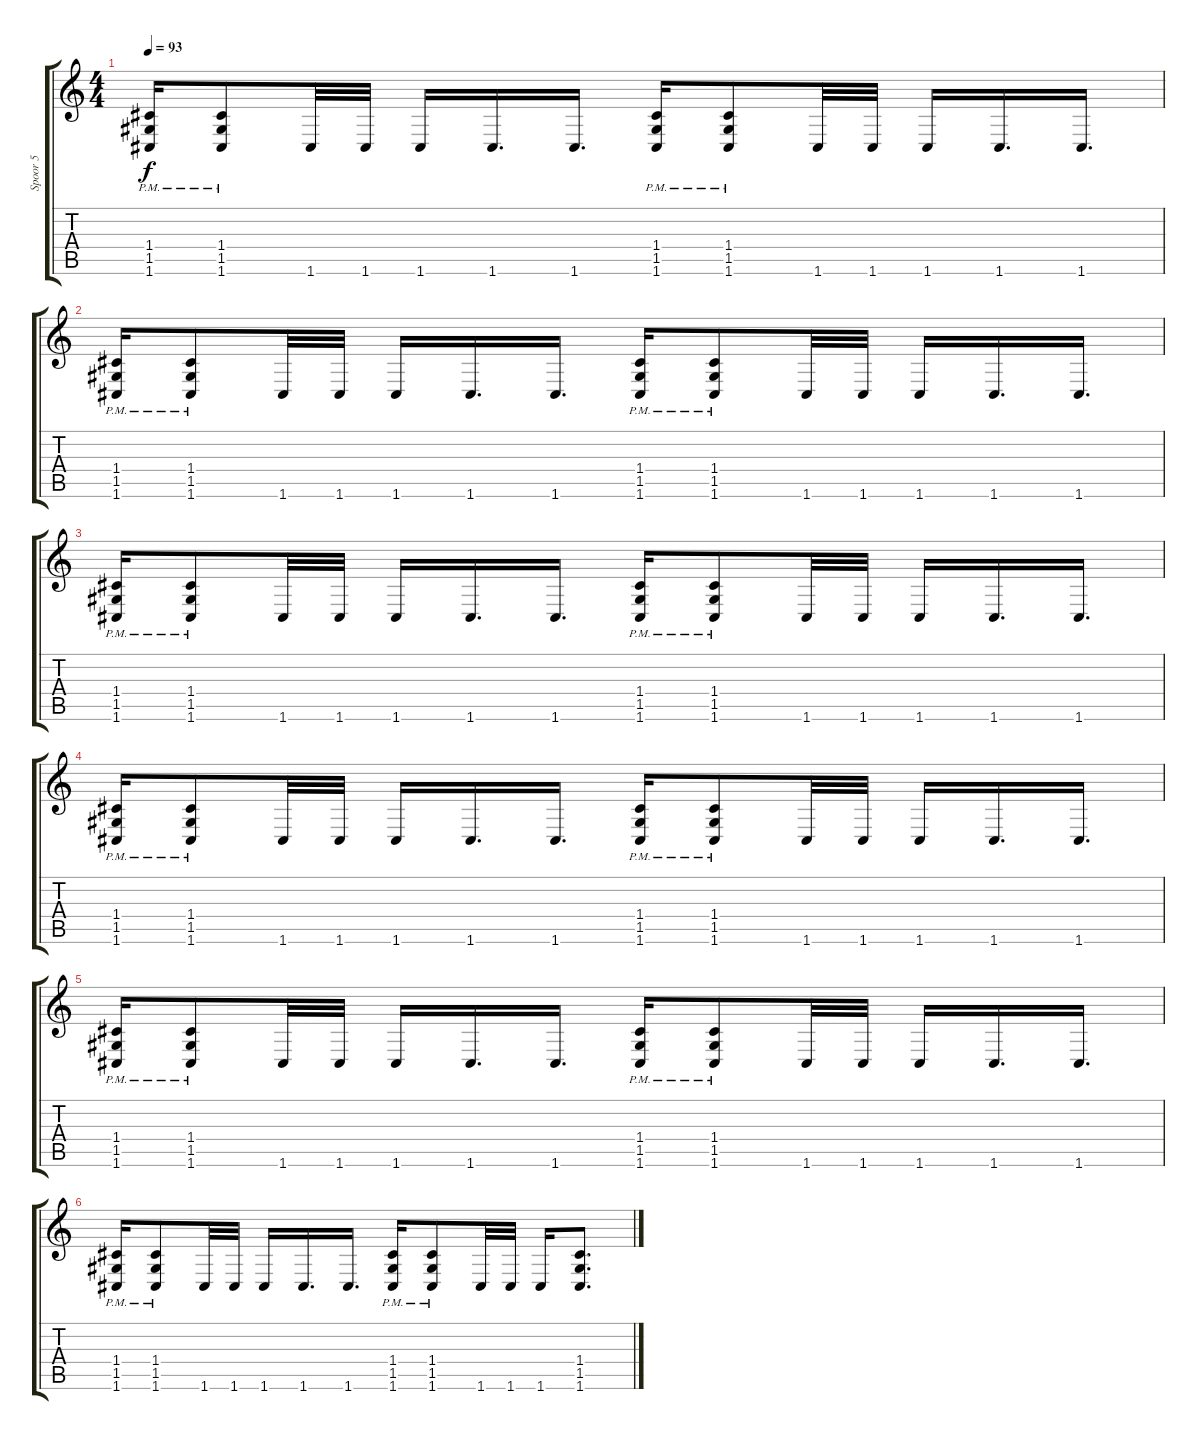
\track ("Spoor 5" "Spoor 5") {instrument distortionguitar}
\staff {score tabs}
\tuning (D4 A3 F3 C3 G2 C2) {hide}
\ts (4 4)
\tempo 93
\clef g2
\ks c
(1.4{pm} 1.5{pm} 1.6{pm}).16{dy f} (1.4{pm} 1.5{pm} 1.6{pm}).8 1.6.32 1.6.32 1.6.16 1.6.16{d} 1.6.16{d} (1.4{pm} 1.5{pm} 1.6{pm}).16 (1.4{pm} 1.5{pm} 1.6{pm}).8 1.6.32 1.6.32 1.6.16 1.6.16{d} 1.6.16{d} |
(1.4{pm} 1.5{pm} 1.6{pm}).16 (1.4{pm} 1.5{pm} 1.6{pm}).8 1.6.32 1.6.32 1.6.16 1.6.16{d} 1.6.16{d} (1.4{pm} 1.5{pm} 1.6{pm}).16 (1.4{pm} 1.5{pm} 1.6{pm}).8 1.6.32 1.6.32 1.6.16 1.6.16{d} 1.6.16{d} |
(1.4{pm} 1.5{pm} 1.6{pm}).16 (1.4{pm} 1.5{pm} 1.6{pm}).8 1.6.32 1.6.32 1.6.16 1.6.16{d} 1.6.16{d} (1.4{pm} 1.5{pm} 1.6{pm}).16 (1.4{pm} 1.5{pm} 1.6{pm}).8 1.6.32 1.6.32 1.6.16 1.6.16{d} 1.6.16{d} |
(1.4{pm} 1.5{pm} 1.6{pm}).16 (1.4{pm} 1.5{pm} 1.6{pm}).8 1.6.32 1.6.32 1.6.16 1.6.16{d} 1.6.16{d} (1.4{pm} 1.5{pm} 1.6{pm}).16 (1.4{pm} 1.5{pm} 1.6{pm}).8 1.6.32 1.6.32 1.6.16 1.6.16{d} 1.6.16{d} |
(1.4{pm} 1.5{pm} 1.6{pm}).16 (1.4{pm} 1.5{pm} 1.6{pm}).8 1.6.32 1.6.32 1.6.16 1.6.16{d} 1.6.16{d} (1.4{pm} 1.5{pm} 1.6{pm}).16 (1.4{pm} 1.5{pm} 1.6{pm}).8 1.6.32 1.6.32 1.6.16 1.6.16{d} 1.6.16{d} |
(1.4{pm} 1.5{pm} 1.6{pm}).16 (1.4{pm} 1.5{pm} 1.6{pm}).8 1.6.32 1.6.32 1.6.16 1.6.16{d} 1.6.16{d} (1.4{pm} 1.5{pm} 1.6{pm}).16 (1.4{pm} 1.5{pm} 1.6{pm}).8 1.6.32 1.6.32 1.6.16 (1.4 1.5 1.6).8{d}
